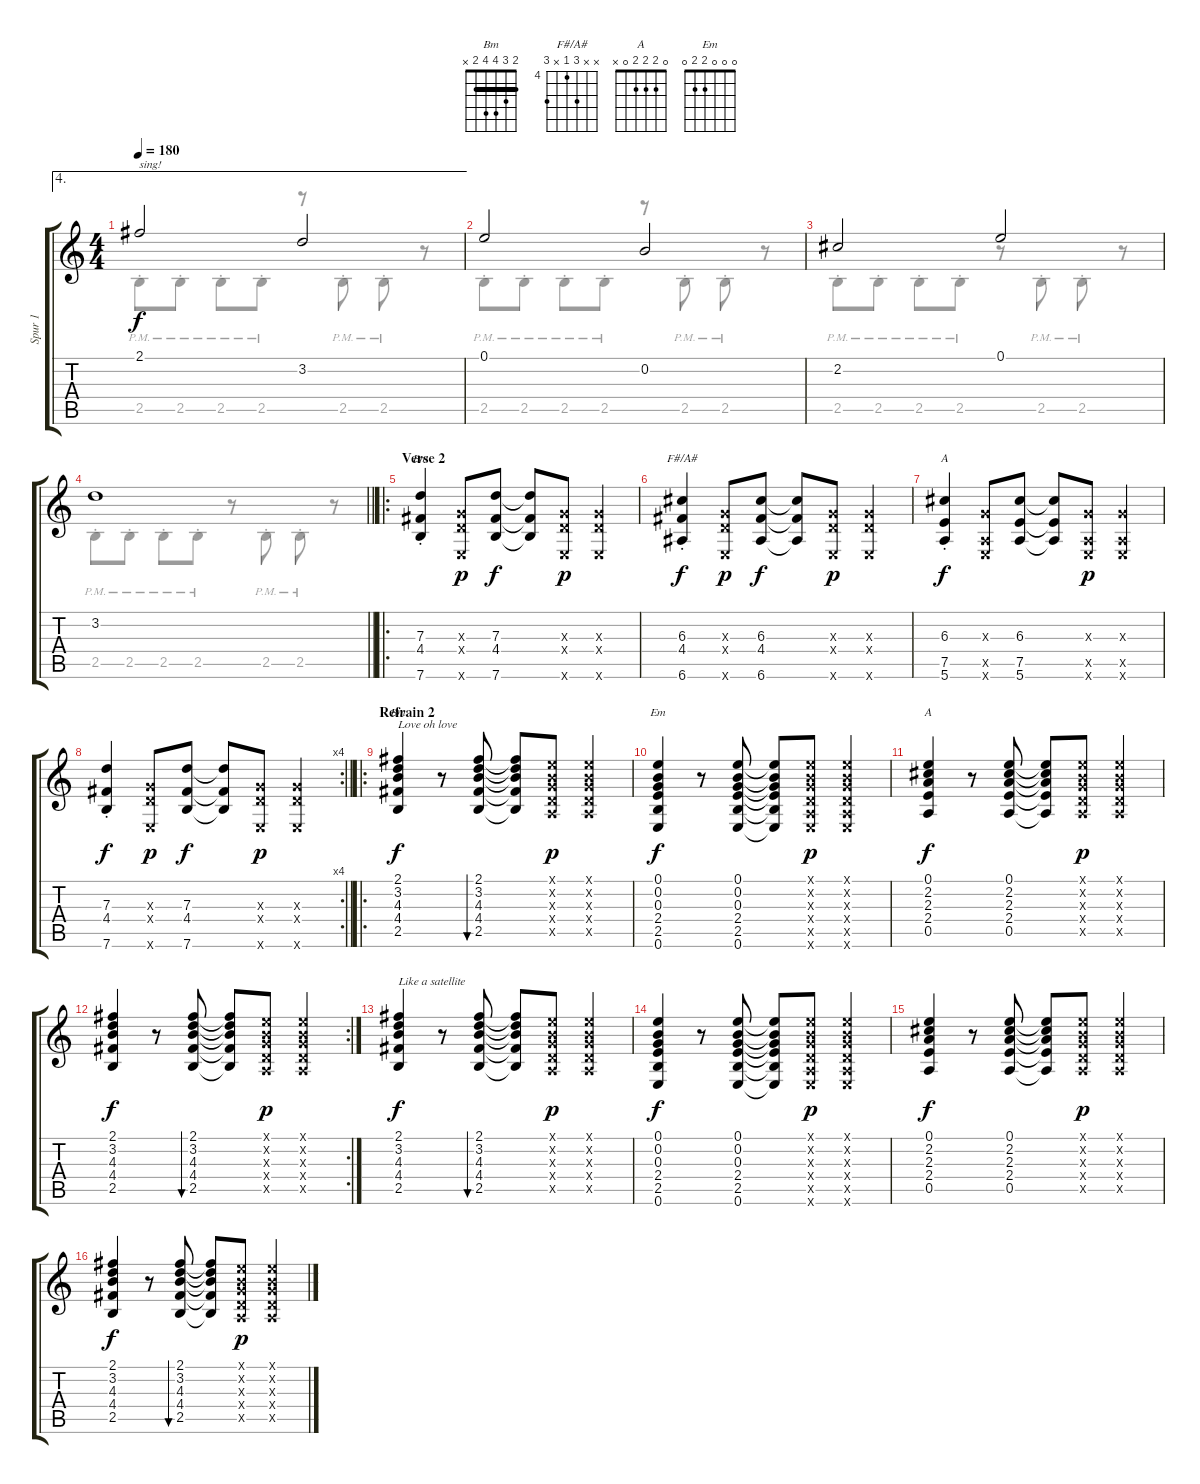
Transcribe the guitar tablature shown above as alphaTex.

\track ("Spur 1" "Spur 1") {instrument acousticguitarsteel}
\staff {score tabs}
\tuning (E4 B3 G3 D3 A2 E2) {hide}
\chord ("Bm" x x 7 4 x 7) {firstfret 4}
\chord ("F#/A#" x x 6 4 x 6) {firstfret 4}
\chord ("A" x x 6 x 7 5) {firstfret 5}
\chord ("Bm" 2 3 4 4 2 x) {barre 2}
\chord ("Em" 0 0 0 2 2 0)
\chord ("A" 0 2 2 2 0 x)
\voice
\ae 4
\ts (4 4)
\tempo 180
\clef g2
\ks c
2.1.2{txt "sing!" dy f} 3.2.2 |
0.1.2 0.2.2 |
2.2.2 0.1.2 |
\barLineRight lightlight
3.2.1 |
\ro
\section ("" "Verse 2")
(7.3{st} 4.4{st} 7.6{st}).4{ch "Bm"} (0.3{x} 0.4{x} 0.6{x}).8{dy p} (7.3 4.4 7.6).8{dy f} (7.3{t} 4.4{t} 7.6{t}).8 (0.3{x} 0.4{x} 0.6{x}).8{dy p} (0.3{x} 0.4{x} 0.6{x}).4 |
(6.3{st} 4.4{st} 6.6{st}).4{ch "F#/A#" dy f} (0.3{x} 0.4{x} 0.6{x}).8{dy p} (6.3 4.4 6.6).8{dy f} (6.3{t} 4.4{t} 6.6{t}).8 (0.3{x} 0.4{x} 0.6{x}).8{dy p} (0.3{x} 0.4{x} 0.6{x}).4 |
(6.3{st} 7.5{st} 5.6{st}).4{ch "A" dy f} (0.3{x} 0.5{x} 0.6{x}).8 (6.3 7.5 5.6).8 (6.3{t} 7.5{t} 5.6{t}).8 (0.3{x} 0.5{x} 0.6{x}).8{dy p} (0.3{x} 0.5{x} 0.6{x}).4 |
\rc 4
\barLineRight lightlight
(7.3{st} 4.4{st} 7.6{st}).4{dy f} (0.3{x} 0.4{x} 0.6{x}).8{dy p} (7.3 4.4 7.6).8{dy f} (7.3{t} 4.4{t} 7.6{t}).8 (0.3{x} 0.4{x} 0.6{x}).8{dy p} (0.3{x} 0.4{x} 0.6{x}).4 |
\ro
\section ("" "Refrain 2")
(2.1 3.2 4.3 4.4 2.5).4{ch "Bm" txt "Love oh love" dy f} r.8 (2.1 3.2 4.3 4.4 2.5).8{bu 60} (2.1{t} 3.2{t} 4.3{t} 4.4{t} 2.5{t}).8 (0.1{x} 0.2{x} 0.3{x} 0.4{x} 0.5{x}).8{dy p} (0.1{x} 0.2{x} 0.3{x} 0.4{x} 0.5{x}).4 |
(0.1 0.2 0.3 2.4 2.5 0.6).4{ch "Em" dy f} r.8 (0.1 0.2 0.3 2.4 2.5 0.6).8 (0.1{t} 0.2{t} 0.3{t} 2.4{t} 2.5{t} 0.6{t}).8 (0.1{x} 0.2{x} 0.3{x} 0.4{x} 0.5{x} 0.6{x}).8{dy p} (0.1{x} 0.2{x} 0.3{x} 0.4{x} 0.5{x} 0.6{x}).4 |
(0.1 2.2 2.3 2.4 0.5).4{ch "A" dy f} r.8 (0.1 2.2 2.3 2.4 0.5).8 (0.1{t} 2.2{t} 2.3{t} 2.4{t} 0.5{t}).8 (0.1{x} 0.2{x} 0.3{x} 0.4{x} 0.5{x}).8{dy p} (0.1{x} 0.2{x} 0.3{x} 0.4{x} 0.5{x}).4 |
\rc 2
(2.1 3.2 4.3 4.4 2.5).4{dy f} r.8 (2.1 3.2 4.3 4.4 2.5).8{bu 60} (2.1{t} 3.2{t} 4.3{t} 4.4{t} 2.5{t}).8 (0.1{x} 0.2{x} 0.3{x} 0.4{x} 0.5{x}).8{dy p} (0.1{x} 0.2{x} 0.3{x} 0.4{x} 0.5{x}).4 |
(2.1 3.2 4.3 4.4 2.5).4{txt "Like a satellite" dy f} r.8 (2.1 3.2 4.3 4.4 2.5).8{bu 60} (2.1{t} 3.2{t} 4.3{t} 4.4{t} 2.5{t}).8 (0.1{x} 0.2{x} 0.3{x} 0.4{x} 0.5{x}).8{dy p} (0.1{x} 0.2{x} 0.3{x} 0.4{x} 0.5{x}).4 |
(0.1 0.2 0.3 2.4 2.5 0.6).4{dy f} r.8 (0.1 0.2 0.3 2.4 2.5 0.6).8 (0.1{t} 0.2{t} 0.3{t} 2.4{t} 2.5{t} 0.6{t}).8 (0.1{x} 0.2{x} 0.3{x} 0.4{x} 0.5{x} 0.6{x}).8{dy p} (0.1{x} 0.2{x} 0.3{x} 0.4{x} 0.5{x} 0.6{x}).4 |
(0.1 2.2 2.3 2.4 0.5).4{dy f} r.8 (0.1 2.2 2.3 2.4 0.5).8 (0.1{t} 2.2{t} 2.3{t} 2.4{t} 0.5{t}).8 (0.1{x} 0.2{x} 0.3{x} 0.4{x} 0.5{x}).8{dy p} (0.1{x} 0.2{x} 0.3{x} 0.4{x} 0.5{x}).4 |
(2.1 3.2 4.3 4.4 2.5).4{dy f} r.8 (2.1 3.2 4.3 4.4 2.5).8{bu 60} (2.1{t} 3.2{t} 4.3{t} 4.4{t} 2.5{t}).8 (0.1{x} 0.2{x} 0.3{x} 0.4{x} 0.5{x}).8{dy p} (0.1{x} 0.2{x} 0.3{x} 0.4{x} 0.5{x}).4
\voice
\clef g2
\ottava regular
\simile none
\ks c
2.5{pm st}.8{dy f} 2.5{pm st}.8 2.5{pm st}.8 2.5{pm st}.8 r.8 2.5{pm st}.8 2.5{pm st}.8 r.8 |
2.5{pm st}.8 2.5{pm st}.8 2.5{pm st}.8 2.5{pm st}.8 r.8 2.5{pm st}.8 2.5{pm st}.8 r.8 |
2.5{pm st}.8 2.5{pm st}.8 2.5{pm st}.8 2.5{pm st}.8 r.8 2.5{pm st}.8 2.5{pm st}.8 r.8 |
\barLineRight lightlight
2.5{pm st}.8 2.5{pm st}.8 2.5{pm st}.8 2.5{pm st}.8 r.8 2.5{pm st}.8 2.5{pm st}.8 r.8 |
|
|
|
\barLineRight lightlight
|
|
|
|
|
|
|
|
